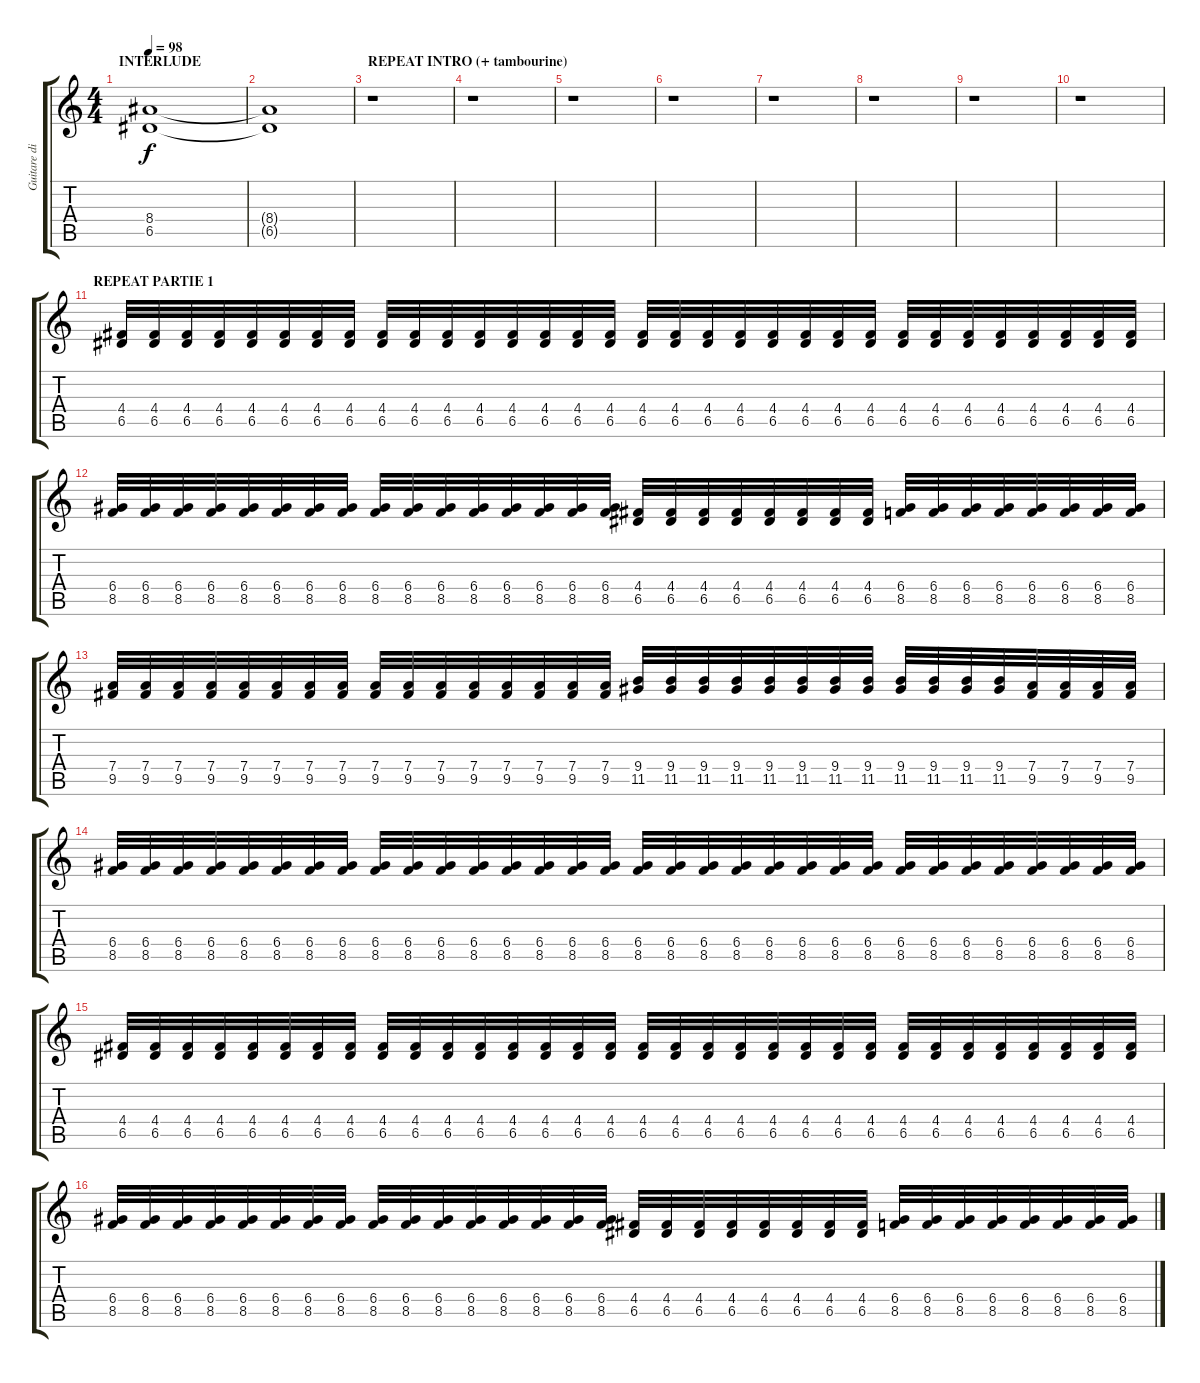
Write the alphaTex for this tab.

\track ("Guitare disto 1" "Guitare di") {instrument distortionguitar}
\staff {score tabs}
\tuning (E4 B3 G3 D3 A2 E2) {hide}
\ts (4 4)
\section ("" "INTERLUDE")
\tempo 98
\clef g2
\ks c
(8.4 6.5).1{dy f} |
(8.4{t} 6.5{t}).1 |
\section ("" "REPEAT INTRO (+ tambourine)")
r.1 |
r.1 |
r.1 |
r.1 |
r.1 |
r.1 |
r.1 |
r.1 |
\section ("" "REPEAT PARTIE 1")
(4.4 6.5).32 (4.4 6.5).32 (4.4 6.5).32 (4.4 6.5).32 (4.4 6.5).32 (4.4 6.5).32 (4.4 6.5).32 (4.4 6.5).32 (4.4 6.5).32 (4.4 6.5).32 (4.4 6.5).32 (4.4 6.5).32 (4.4 6.5).32 (4.4 6.5).32 (4.4 6.5).32 (4.4 6.5).32 (4.4 6.5).32 (4.4 6.5).32 (4.4 6.5).32 (4.4 6.5).32 (4.4 6.5).32 (4.4 6.5).32 (4.4 6.5).32 (4.4 6.5).32 (4.4 6.5).32 (4.4 6.5).32 (4.4 6.5).32 (4.4 6.5).32 (4.4 6.5).32 (4.4 6.5).32 (4.4 6.5).32 (4.4 6.5).32 |
(6.4 8.5).32 (6.4 8.5).32 (6.4 8.5).32 (6.4 8.5).32 (6.4 8.5).32 (6.4 8.5).32 (6.4 8.5).32 (6.4 8.5).32 (6.4 8.5).32 (6.4 8.5).32 (6.4 8.5).32 (6.4 8.5).32 (6.4 8.5).32 (6.4 8.5).32 (6.4 8.5).32 (6.4 8.5).32 (4.4 6.5).32 (4.4 6.5).32 (4.4 6.5).32 (4.4 6.5).32 (4.4 6.5).32 (4.4 6.5).32 (4.4 6.5).32 (4.4 6.5).32 (6.4 8.5).32 (6.4 8.5).32 (6.4 8.5).32 (6.4 8.5).32 (6.4 8.5).32 (6.4 8.5).32 (6.4 8.5).32 (6.4 8.5).32 |
(7.4 9.5).32 (7.4 9.5).32 (7.4 9.5).32 (7.4 9.5).32 (7.4 9.5).32 (7.4 9.5).32 (7.4 9.5).32 (7.4 9.5).32 (7.4 9.5).32 (7.4 9.5).32 (7.4 9.5).32 (7.4 9.5).32 (7.4 9.5).32 (7.4 9.5).32 (7.4 9.5).32 (7.4 9.5).32 (9.4 11.5).32 (9.4 11.5).32 (9.4 11.5).32 (9.4 11.5).32 (9.4 11.5).32 (9.4 11.5).32 (9.4 11.5).32 (9.4 11.5).32 (9.4 11.5).32 (9.4 11.5).32 (9.4 11.5).32 (9.4 11.5).32 (7.4 9.5).32 (7.4 9.5).32 (7.4 9.5).32 (7.4 9.5).32 |
(6.4 8.5).32 (6.4 8.5).32 (6.4 8.5).32 (6.4 8.5).32 (6.4 8.5).32 (6.4 8.5).32 (6.4 8.5).32 (6.4 8.5).32 (6.4 8.5).32 (6.4 8.5).32 (6.4 8.5).32 (6.4 8.5).32 (6.4 8.5).32 (6.4 8.5).32 (6.4 8.5).32 (6.4 8.5).32 (6.4 8.5).32 (6.4 8.5).32 (6.4 8.5).32 (6.4 8.5).32 (6.4 8.5).32 (6.4 8.5).32 (6.4 8.5).32 (6.4 8.5).32 (6.4 8.5).32 (6.4 8.5).32 (6.4 8.5).32 (6.4 8.5).32 (6.4 8.5).32 (6.4 8.5).32 (6.4 8.5).32 (6.4 8.5).32 |
(4.4 6.5).32 (4.4 6.5).32 (4.4 6.5).32 (4.4 6.5).32 (4.4 6.5).32 (4.4 6.5).32 (4.4 6.5).32 (4.4 6.5).32 (4.4 6.5).32 (4.4 6.5).32 (4.4 6.5).32 (4.4 6.5).32 (4.4 6.5).32 (4.4 6.5).32 (4.4 6.5).32 (4.4 6.5).32 (4.4 6.5).32 (4.4 6.5).32 (4.4 6.5).32 (4.4 6.5).32 (4.4 6.5).32 (4.4 6.5).32 (4.4 6.5).32 (4.4 6.5).32 (4.4 6.5).32 (4.4 6.5).32 (4.4 6.5).32 (4.4 6.5).32 (4.4 6.5).32 (4.4 6.5).32 (4.4 6.5).32 (4.4 6.5).32 |
(6.4 8.5).32 (6.4 8.5).32 (6.4 8.5).32 (6.4 8.5).32 (6.4 8.5).32 (6.4 8.5).32 (6.4 8.5).32 (6.4 8.5).32 (6.4 8.5).32 (6.4 8.5).32 (6.4 8.5).32 (6.4 8.5).32 (6.4 8.5).32 (6.4 8.5).32 (6.4 8.5).32 (6.4 8.5).32 (4.4 6.5).32 (4.4 6.5).32 (4.4 6.5).32 (4.4 6.5).32 (4.4 6.5).32 (4.4 6.5).32 (4.4 6.5).32 (4.4 6.5).32 (6.4 8.5).32 (6.4 8.5).32 (6.4 8.5).32 (6.4 8.5).32 (6.4 8.5).32 (6.4 8.5).32 (6.4 8.5).32 (6.4 8.5).32
